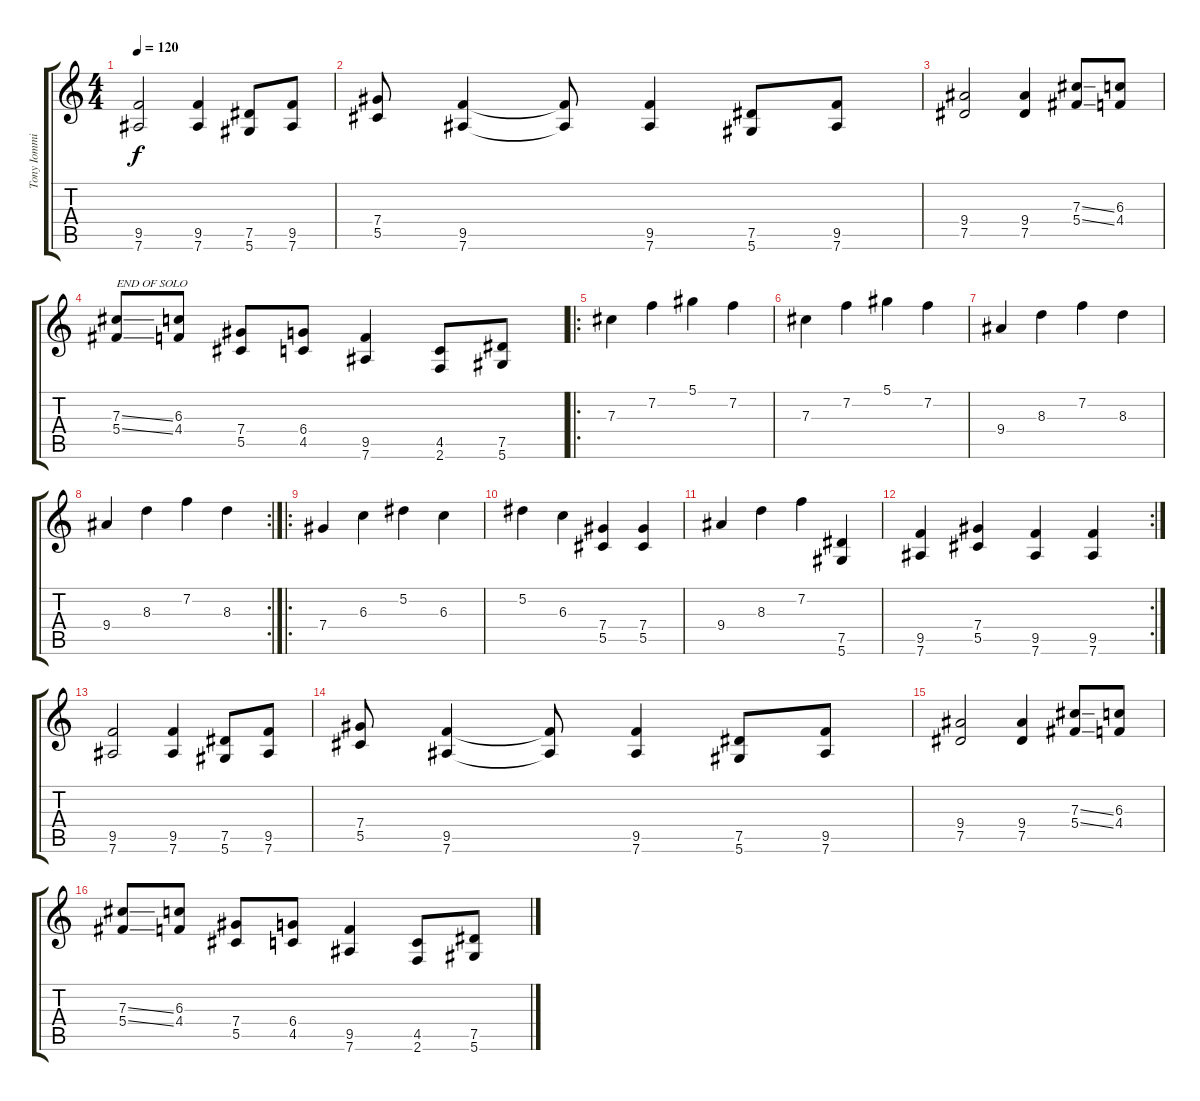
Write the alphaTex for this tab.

\track ("Tony Iommi" "Tony Iommi") {instrument distortionguitar}
\staff {score tabs}
\tuning (Eb4 Bb3 Gb3 Db3 Ab2 Eb2) {hide}
\ts (4 4)
\tempo 120
\clef g2
\ks c
(9.5 7.6).2{dy f} (9.5 7.6).4 (7.5 5.6).8 (9.5 7.6).8 |
(7.4 5.5).8 (9.5 7.6).4 (9.5{t} 7.6{t}).8 (9.5 7.6).4 (7.5 5.6).8 (9.5 7.6).8 |
(9.4 7.5).2 (9.4 7.5).4 (7.3{ss} 5.4{ss}).8 (6.3 4.4).8 |
(7.3{ss} 5.4{ss}).8{txt "END OF SOLO"} (6.3 4.4).8 (7.4 5.5).8 (6.4 4.5).8 (9.5 7.6).4 (4.5 2.6).8 (7.5 5.6).8 |
\ro
7.3.4{instrument electricguitarclean} 7.2.4 5.1.4 7.2.4 |
7.3.4{instrument electricguitarclean} 7.2.4 5.1.4 7.2.4 |
9.4.4{instrument electricguitarclean} 8.3.4 7.2.4 8.3.4 |
\rc 2
9.4.4{instrument electricguitarclean} 8.3.4 7.2.4 8.3.4 |
\ro
7.4.4{instrument electricguitarclean} 6.3.4 5.2.4 6.3.4 |
5.2.4{instrument electricguitarclean} 6.3.4 (7.4 5.5).4 (7.4 5.5).4 |
9.4.4{instrument electricguitarclean} 8.3.4 7.2.4 (7.5 5.6).4 |
\rc 2
(9.5 7.6).4{instrument electricguitarclean} (7.4 5.5).4 (9.5 7.6).4 (9.5 7.6).4 |
(9.5 7.6).2{instrument distortionguitar} (9.5 7.6).4 (7.5 5.6).8 (9.5 7.6).8 |
(7.4 5.5).8 (9.5 7.6).4 (9.5{t} 7.6{t}).8 (9.5 7.6).4 (7.5 5.6).8 (9.5 7.6).8 |
(9.4 7.5).2 (9.4 7.5).4 (7.3{ss} 5.4{ss}).8 (6.3 4.4).8 |
(7.3{ss} 5.4{ss}).8 (6.3 4.4).8 (7.4 5.5).8 (6.4 4.5).8 (9.5 7.6).4 (4.5 2.6).8 (7.5 5.6).8
